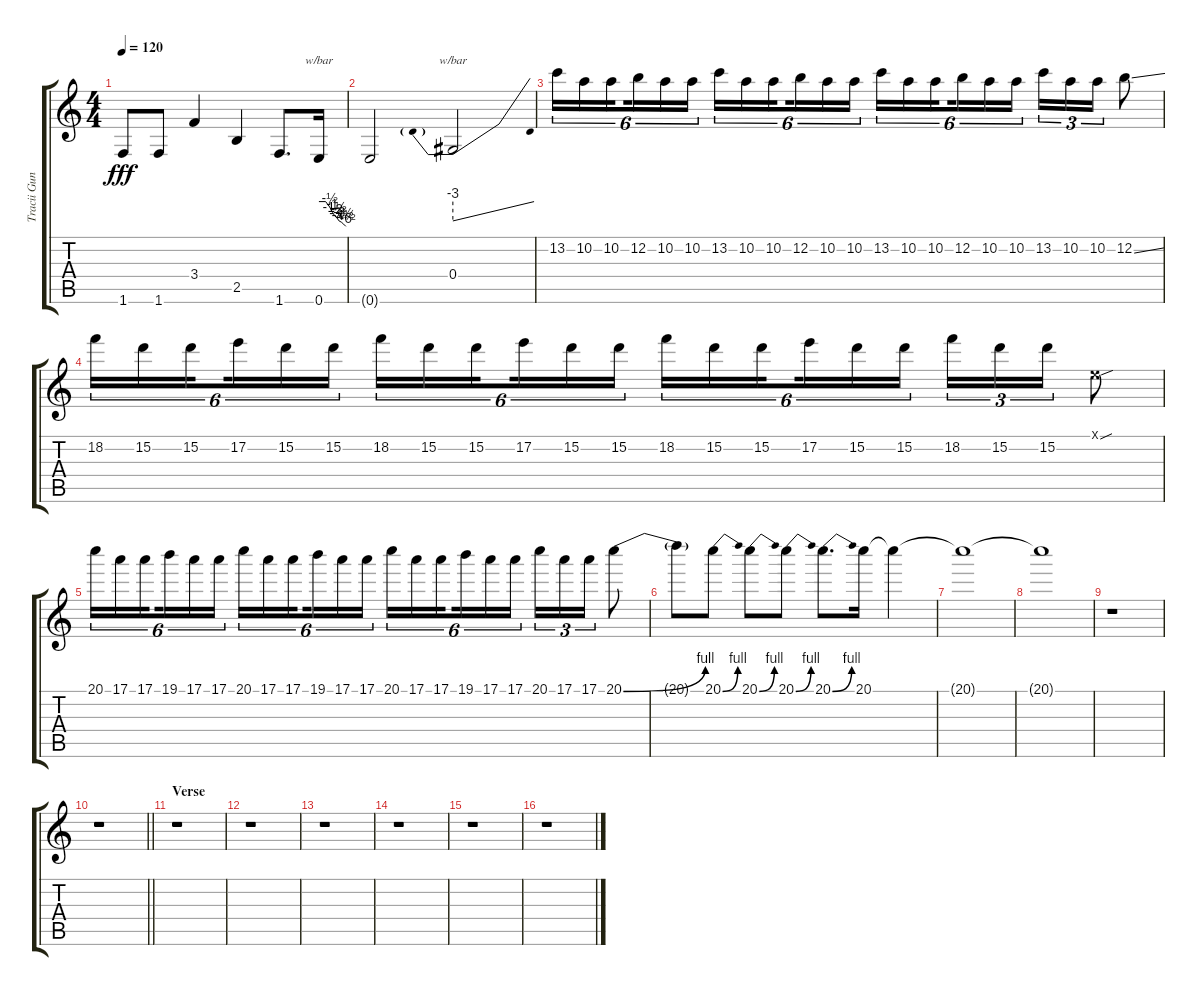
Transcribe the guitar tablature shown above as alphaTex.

\track ("Tracii Guns Solo" "Tracii Gun") {instrument distortionguitar}
\staff {score tabs}
\tuning (E4 B3 G3 D3 A2 E2) {hide}
\ts (4 4)
\tempo 120
\clef g2
\ks c
1.6{t}.8{dy fff} 1.6.8 3.4.4 2.5.4 1.6.8{d} 0.6.16{tbe (custom default 0 0 15 0 24 -2 30 -4 35 -6 40 -8 45 -12 50 -14 55 -18 60 -24)} |
0.6{t}.2 0.4.2{tbe (predivedive default 0 -12 60 0)} |
13.2.16{tu (6 4)} 10.2.16{tu (6 4)} 10.2.16{tu (6 4) beam splitsecondary} 12.2.16{tu (6 4)} 10.2.16{tu (6 4)} 10.2.16{tu (6 4)} 13.2.16{tu (6 4)} 10.2.16{tu (6 4)} 10.2.16{tu (6 4) beam splitsecondary} 12.2.16{tu (6 4)} 10.2.16{tu (6 4)} 10.2.16{tu (6 4)} 13.2.16{tu (6 4)} 10.2.16{tu (6 4)} 10.2.16{tu (6 4) beam splitsecondary} 12.2.16{tu (6 4)} 10.2.16{tu (6 4)} 10.2.16{tu (6 4)} 13.2.16{tu (3 2)} 10.2.16{tu (3 2)} 10.2.16{tu (3 2)} 12.2{ss}.8 |
18.2.16{tu (6 4)} 15.2.16{tu (6 4)} 15.2.16{tu (6 4) beam splitsecondary} 17.2.16{tu (6 4)} 15.2.16{tu (6 4)} 15.2.16{tu (6 4)} 18.2.16{tu (6 4)} 15.2.16{tu (6 4)} 15.2.16{tu (6 4) beam splitsecondary} 17.2.16{tu (6 4)} 15.2.16{tu (6 4)} 15.2.16{tu (6 4)} 18.2.16{tu (6 4)} 15.2.16{tu (6 4)} 15.2.16{tu (6 4) beam splitsecondary} 17.2.16{tu (6 4)} 15.2.16{tu (6 4)} 15.2.16{tu (6 4)} 18.2.16{tu (3 2)} 15.2.16{tu (3 2)} 15.2.16{tu (3 2)} 0.1{sou x}.8 |
20.1.16{tu (6 4)} 17.1.16{tu (6 4)} 17.1.16{tu (6 4) beam splitsecondary} 19.1.16{tu (6 4)} 17.1.16{tu (6 4)} 17.1.16{tu (6 4)} 20.1.16{tu (6 4)} 17.1.16{tu (6 4)} 17.1.16{tu (6 4) beam splitsecondary} 19.1.16{tu (6 4)} 17.1.16{tu (6 4)} 17.1.16{tu (6 4)} 20.1.16{tu (6 4)} 17.1.16{tu (6 4)} 17.1.16{tu (6 4) beam splitsecondary} 19.1.16{tu (6 4)} 17.1.16{tu (6 4)} 17.1.16{tu (6 4)} 20.1.16{tu (3 2)} 17.1.16{tu (3 2)} 17.1.16{tu (3 2)} 20.1{be (bend 0 0 60 4)}.8 |
20.1{t}.8 20.1{be (bend 0 0 60 4)}.8 20.1{be (bend 0 0 60 4)}.8 20.1{be (bend 0 0 60 4)}.8 20.1{be (bend 0 0 60 4)}.8{d} 20.1.16 20.1{t}.4 |
20.1{t}.1{volume 0} |
20.1{t}.1 |
r.1 |
\barLineRight lightlight
r.1 |
\section ("" "Verse")
r.1 |
r.1{volume 16} |
r.1 |
r.1 |
r.1 |
r.1
